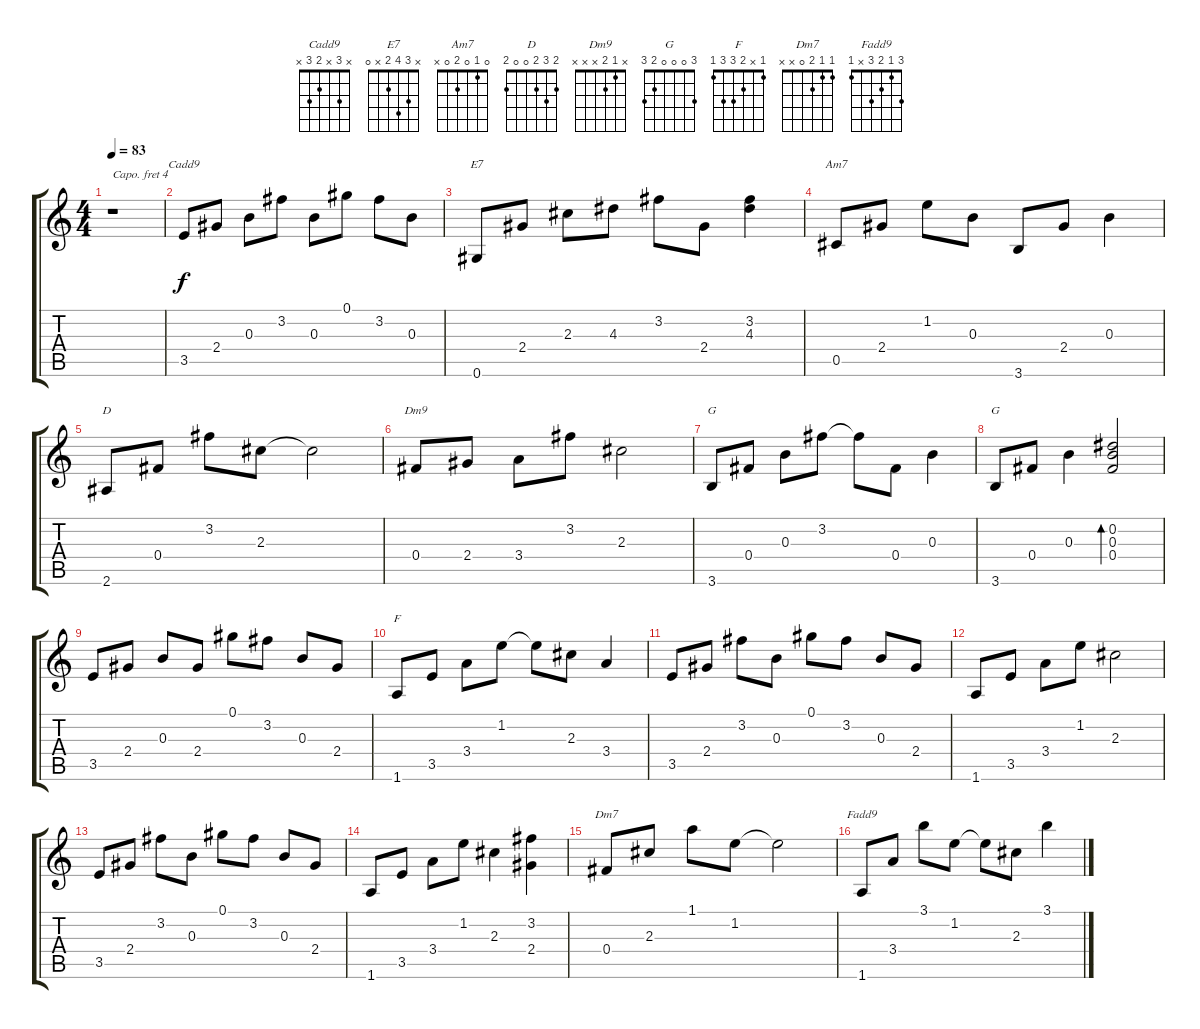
\track "" {instrument acousticguitarsteel}
\staff {score tabs}
\capo 4
\tuning (E4 B3 G3 D3 A2 E2) {hide}
\chord ("Cadd9" x 3 x 2 3 x)
\chord ("E7" x 3 4 2 x 0)
\chord ("Am7" 0 1 0 2 0 x)
\chord ("D" 2 3 2 0 0 2)
\chord ("Dm9" x 1 2 x x x)
\chord ("G" x 3 x x 2 3)
\chord ("G" 3 0 0 0 2 3)
\chord ("F" 1 x 2 3 3 1)
\chord ("Dm7" 1 1 2 0 x x)
\chord ("Fadd9" 3 1 2 3 x 1)
\ts (4 4)
\tempo 83
\clef g2
\ks c
r.1{dy f instrument acousticguitarsteel} |
3.5.8{ch "Cadd9"} 2.4.8 0.3.8 3.2.8 0.3.8 0.1.8 3.2.8 0.3.8 |
0.6.8{ch "E7"} 2.4.8 2.3.8 4.3.8 3.2.8 2.4.8 (3.2 4.3).4 |
0.5.8{ch "Am7"} 2.4.8 1.2.8 0.3.8 3.6.8 2.4.8 0.3.4 |
2.6.8{ch "D"} 0.4.8 3.2.8 2.3.8 2.3{t}.2 |
0.4.8{ch "Dm9"} 2.4.8 3.4.8 3.2.8 2.3.2 |
3.6.8{ch "G"} 0.4.8 0.3.8 3.2.8 3.2{t}.8 0.4.8 0.3.4 |
3.6.8{ch "G"} 0.4.8 0.3.4 (0.2 0.3 0.4).2{bd 240} |
3.5.8 2.4.8 0.3.8 2.4.8 0.1.8 3.2.8 0.3.8 2.4.8 |
1.6.8{ch "F"} 3.5.8 3.4.8 1.2.8 1.2{t}.8 2.3.8 3.4.4 |
3.5.8 2.4.8 3.2.8 0.3.8 0.1.8 3.2.8 0.3.8 2.4.8 |
1.6.8 3.5.8 3.4.8 1.2.8 2.3.2 |
3.5.8 2.4.8 3.2.8 0.3.8 0.1.8 3.2.8 0.3.8 2.4.8 |
1.6.8 3.5.8 3.4.8 1.2.8 2.3.4 (3.2 2.4).4 |
0.4.8{ch "Dm7"} 2.3.8 1.1.8 1.2.8 1.2{t}.2 |
1.6.8{ch "Fadd9"} 3.4.8 3.1.8 1.2.8 1.2{t}.8 2.3.8 3.1.4
